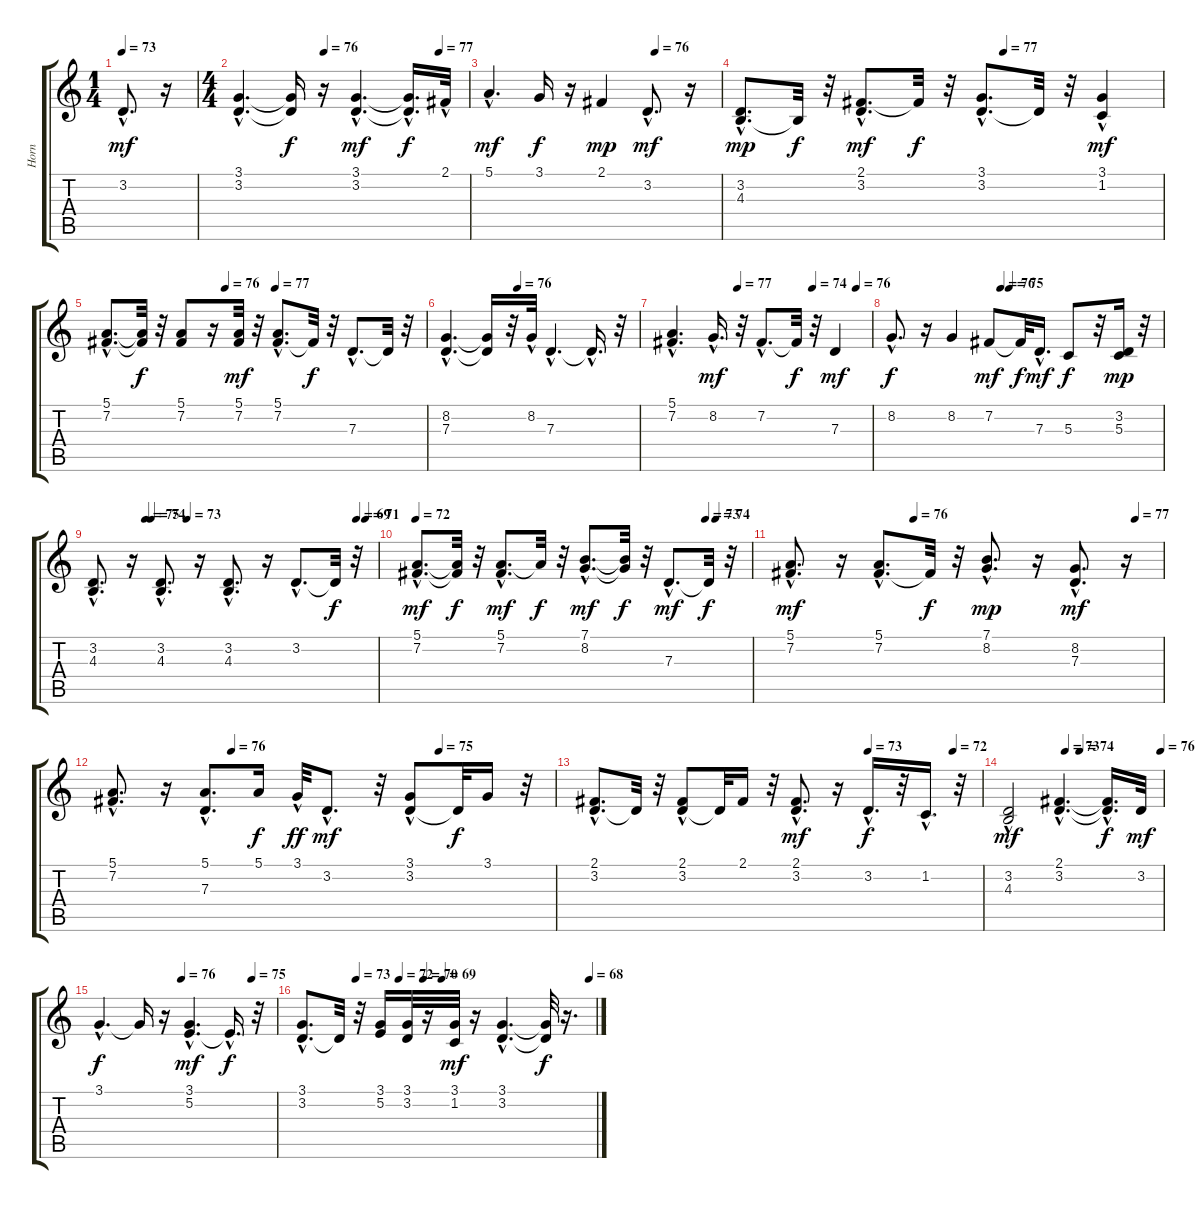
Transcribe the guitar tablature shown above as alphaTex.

\track ("Horn" "Horn") {instrument frenchhorn}
\staff {score tabs}
\tuning (E4 B3 G3 D3 A2 E2) {hide}
\ts (1 4)
\tempo 73
\clef g2
\ks c
3.2{hac}.8{d dy mf instrument frenchhorn} r.16 |
\ts (4 4)
\tempo (76 0.375)
\tempo (77 0.875)
(3.1{hac} 3.2{hac}).4{d} (3.1{t} 3.2{t}).16{dy f} r.16 (3.1{hac} 3.2{hac}).4{d dy mf} (3.1{t} 3.2{hac t}).16{d dy f} 2.1{hac}.32 |
\tempo (76 0.71875)
5.1{hac}.4{d dy mf} 3.1.16{dy f} r.16 2.1.4{dy mp} 3.2{hac}.8{d dy mf} r.16 |
\tempo (77 0.625)
(3.2{hac} 4.3{hac}).8{d dy mp} 4.3{t}.32{dy f} r.32 (2.1{hac} 3.2).8{d dy mf} 2.1{t}.32{dy f} r.32 (3.1{hac} 3.2{hac}).8{d} 3.2{t}.32 r.32 (3.1{hac} 1.2).4{dy mf} |
\tempo (76 0.375)
\tempo (77 0.53125)
(5.1{hac} 7.2{hac}).8{d} (5.1{t} 7.2{t}).32{dy f} r.32 (5.1 7.2).8 r.16 (5.1 7.2).32{dy mf} r.32 (5.1{hac} 7.2{hac}).8{d} 7.2{t}.32{dy f} r.32 7.3{hac}.8{d} 7.3{t}.32 r.32 |
\tempo (76 0.375)
(8.2{hac} 7.3{hac}).4{d} (8.2{t} 7.3{t}).16 r.32 8.2{hac}.32 7.3{hac}.4{d} 7.3{hac t}.16{d} r.32 |
\tempo (77 0.3333333333333333)
\tempo (74 0.7083333333333334)
\tempo (76 0.9270833333333334)
(5.1{hac} 7.2).4{d} 8.2{hac}.16{d dy mf} r.32 7.2{hac}.8{d} 7.2{t}.32{dy f} r.32 7.3.4{dy mf} |
\tempo (76 0.40625)
\tempo (75 0.4375)
8.2{hac}.8{d dy f} r.16 8.2.4 7.2.8{dy mf} 7.2{t}.32{dy f} 7.3{hac}.16{d dy mf} 5.3.8{dy f} r.32 (3.2 5.3).16{dy mp} r.32 |
\tempo (75 0.1875)
\tempo (74 0.20833333333333334)
\tempo (73 0.3333333333333333)
\tempo (69 0.9270833333333334)
\tempo (71 0.9583333333333334)
(3.2{hac} 4.3{hac}).8{d} r.16 (3.2{hac} 4.3{hac}).8{d} r.16 (3.2{hac} 4.3).8{d} r.16 3.2{hac}.8{d} 3.2{t}.32{dy f} r.32 |
\tempo 72
\tempo (73 0.8645833333333334)
\tempo (74 0.8958333333333334)
(5.1{hac} 7.2{hac}).8{d dy mf} (5.1{t} 7.2{t}).32{dy f} r.32 (5.1{hac} 7.2{hac}).8{d dy mf} 5.1{t}.32{dy f} r.32 (7.1{hac} 8.2{hac}).8{d dy mf} (7.1{t} 8.2{t}).32{dy f} r.32 7.3{hac}.8{d dy mf} 7.3{t}.32{dy f} r.32 |
\tempo (76 0.3333333333333333)
\tempo (77 0.9270833333333334)
(5.1{hac} 7.2{hac}).8{d dy mf} r.16 (5.1{hac} 7.2{hac}).8{d} 7.2{t}.32{dy f} r.32 (7.1{hac} 8.2).8{d dy mp} r.16 (8.2{hac} 7.3{hac}).8{d dy mf} r.16 |
\tempo (76 0.2708333333333333)
\tempo (75 0.7395833333333334)
(5.1{hac} 7.2{hac}).8{d} r.16 (5.1 7.3{hac}).8{d} 5.1.16{dy f} 3.1{hac}.32{dy ff} 3.2{hac}.8{d dy mf} r.32 (3.1{hac} 3.2).8 3.2{t}.32{dy f} 3.1.16 r.32 |
\tempo (73 0.7083333333333334)
\tempo (72 0.9270833333333334)
(2.1{hac} 3.2{hac}).8{d} 3.2{t}.32 r.32 (2.1{hac} 3.2).8 3.2{t}.32 2.1.16 r.32 (2.1{hac} 3.2).8{d dy mf} r.16 3.2{hac}.16{d dy f} r.32 1.2{hac}.16{d} r.32 |
\tempo (73 0.375)
\tempo (74 0.46875)
\tempo (76 0.9895833333333334)
(3.2{hac} 4.3).2{dy mf} (2.1{hac} 3.2{hac}).4{d} (2.1{hac t} 3.2{t}).16{d dy f} 3.2.32{dy mf} |
\tempo (76 0.46875)
\tempo (75 0.8645833333333334)
3.1{hac}.4{d dy f} 3.1{t}.16 r.16 (3.1{hac} 5.2{hac}).4{d dy mf} 5.2{hac t}.16{d dy f} r.32 |
\tempo (73 0.1875)
\tempo (72 0.3333333333333333)
\tempo (70 0.4166666666666667)
\tempo (69 0.4791666666666667)
\tempo (68 0.9791666666666666)
(3.1{hac} 3.2{hac}).8{d} 3.2{t}.32 r.32 (3.1 5.2).16 (3.1 3.2).32 r.16 (3.1 1.2).32{dy mf} r.16 (3.1{hac} 3.2{hac}).4{d} (3.1{t} 3.2{t}).32{dy f} r.16{d}
